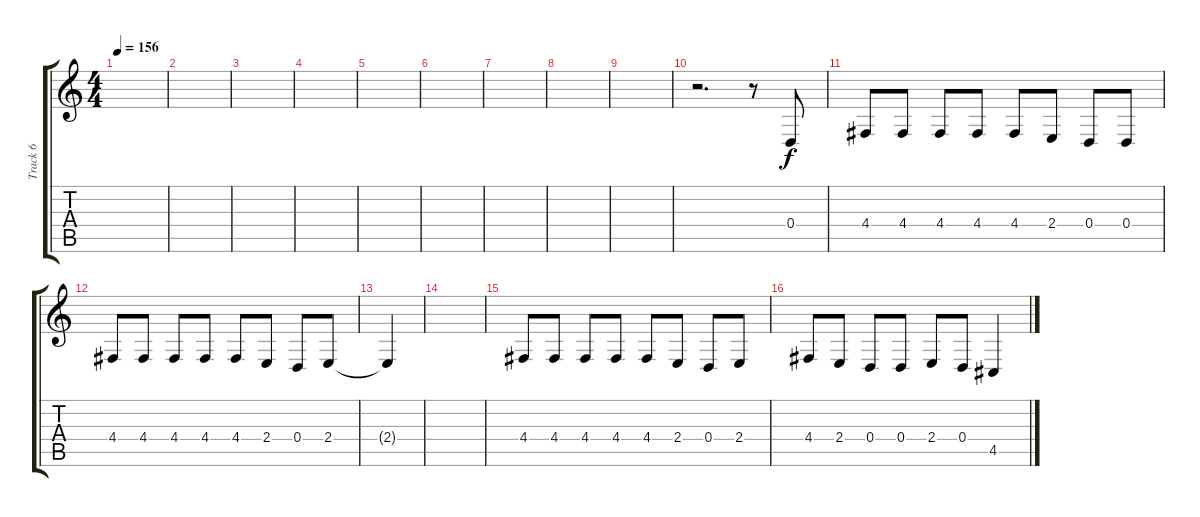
\track ("Track 6" "Track 6") {instrument clarinet}
\staff {score tabs}
\tuning (E4 B3 G3 D3 A2 E2) {hide}
\ts (4 4)
\tempo 156
\clef g2
\ks c
|
|
|
|
|
|
|
|
|
r.2{d} r.8 0.4.8{volume 10} |
4.4.8 4.4.8 4.4.8 4.4.8 4.4.8 2.4.8 0.4.8 0.4.8 |
4.4.8 4.4.8 4.4.8 4.4.8 4.4.8 2.4.8 0.4.8 2.4.8 |
2.4{t}.4 |
|
4.4.8 4.4.8 4.4.8 4.4.8 4.4.8 2.4.8 0.4.8 2.4.8 |
4.4.8 2.4.8 0.4.8 0.4.8 2.4.8 0.4.8 4.5.4
